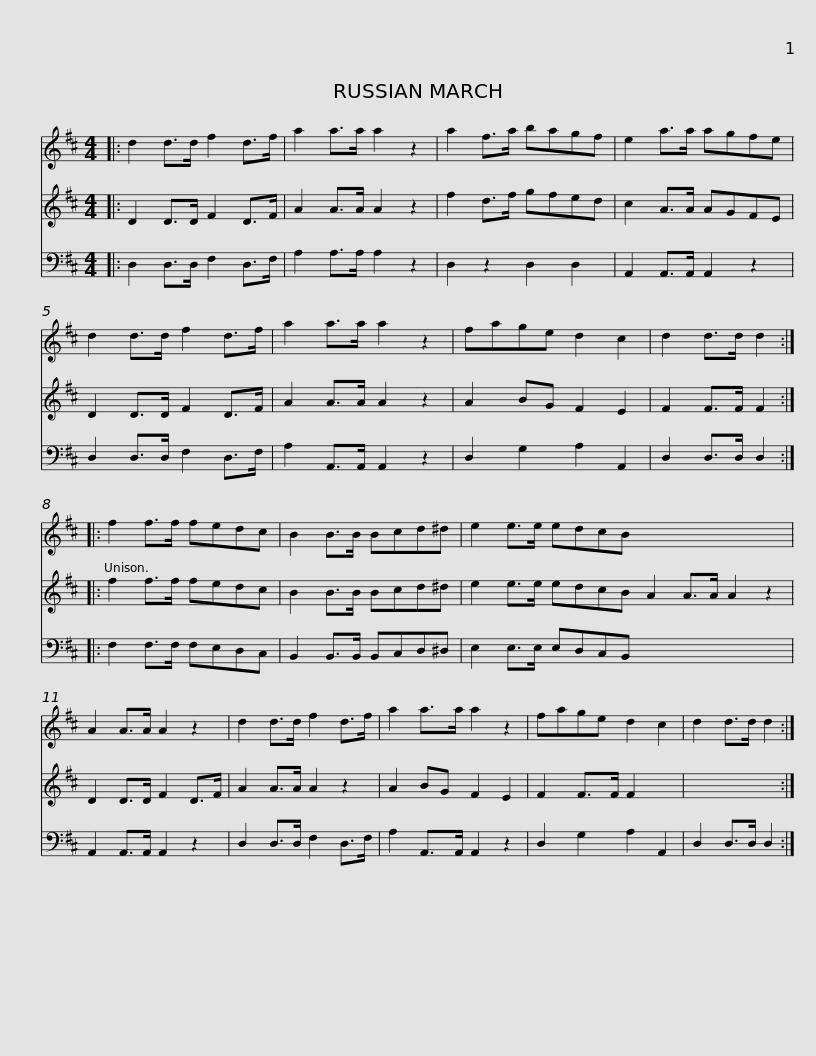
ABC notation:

X:1
%%score 1 2 3
L:1/8
M:4/4
I:linebreak $
K:D
V:1 treble
V:2 treble
V:3 bass
V:1
|: d2 d>d f2 d>f | a2 a>a a2 z2 | a2 f>a bagf | e2 a>a agfe | d2 d>d f2 d>f |$ %5
 a2 a>a a2 z2 | fage d2 c2 | d2 d>d d2 :: f2 f>f fedc | B2 B>B Bcd^d |$ %10
 e2 e>e edcB x8 | A2 A>A A2 z2 | d2 d>d f2 d>f | a2 a>a a2 z2 | fage d2 c2 |$ %15
 d2 d>d d2 :| %16
V:2
|: D2 D>D F2 D>F | A2 A>A A2 z2 | f2 d>f gfed | c2 A>A AGFE | D2 D>D F2 D>F |$ %5
 A2 A>A A2 z2 | A2 BG F2 E2 | F2 F>F F2 :: f2 f>f fedc | B2 B>B Bcd^d |$ %10
 e2 e>e edcB A2 A>A A2 z2 | D2 D>D F2 D>F | A2 A>A A2 z2 | A2 BG F2 E2 | F2 F>F F2 x2 |$ %15
 x6 :| %16
V:3
|: D,2 D,>D, F,2 D,>F, | A,2 A,>A, A,2 z2 | D,2 z2 D,2 D,2 | A,,2 A,,>A,, A,,2 z2 | D,2 D,>D, F,2 D,>F, |$ %5
 A,2 A,,>A,, A,,2 z2 | D,2 G,2 A,2 A,,2 | D,2 D,>D, D,2 :: F,2 F,>F, F,E,D,C, | B,,2 B,,>B,, B,,C,D,^D, |$ %10
 E,2 E,>E, E,D,C,B,, x8 | A,,2 A,,>A,, A,,2 z2 | D,2 D,>D, F,2 D,>F, | A,2 A,,>A,, A,,2 z2 | D,2 G,2 A,2 A,,2 |$ %15
 D,2 D,>D, D,2 :| %16
